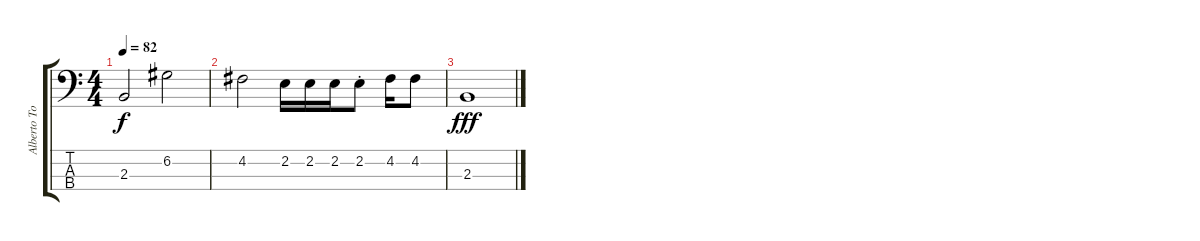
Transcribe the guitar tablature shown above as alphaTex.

\track ("Alberto Torrado - Bajo" "Alberto To") {instrument electricbasspick}
\staff {score tabs}
\tuning (G2 D2 A1 E1) {hide}
\ts (4 4)
\tempo 82
\clef f4
\ks c
2.3.2{dy f} 6.2.2 |
4.2.2 2.2.16 2.2.16 2.2.16 2.2{st}.8 4.2.16 4.2.8 |
2.3.1{dy fff}
